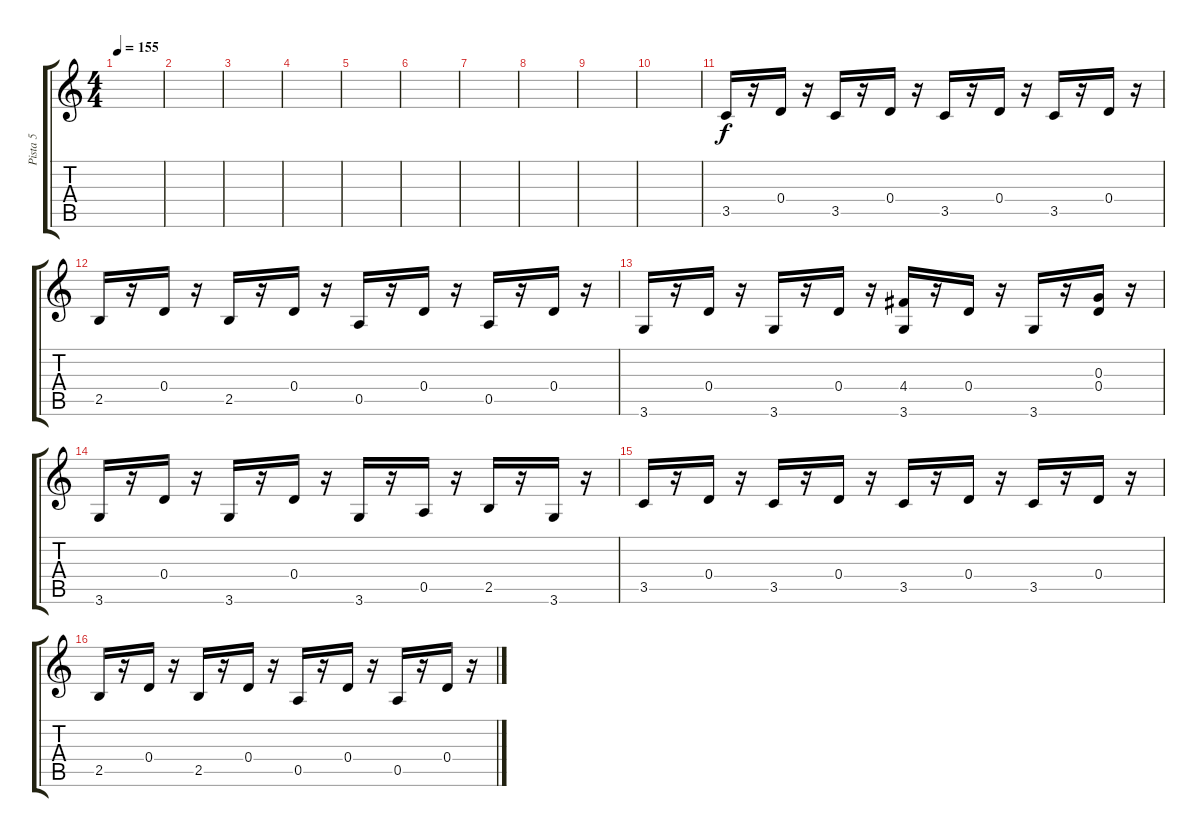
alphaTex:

\track ("Pista 5" "Pista 5") {instrument contrabass}
\staff {score tabs}
\tuning (E4 B3 G3 D3 A2 E2) {hide}
\ts (4 4)
\tempo 155
\clef g2
\ks c
|
|
|
|
|
|
|
|
|
|
3.5.16 r.16 0.4.16 r.16 3.5.16 r.16 0.4.16 r.16 3.5.16 r.16 0.4.16 r.16 3.5.16 r.16 0.4.16 r.16 |
2.5.16 r.16 0.4.16 r.16 2.5.16 r.16 0.4.16 r.16 0.5.16 r.16 0.4.16 r.16 0.5.16 r.16 0.4.16 r.16 |
3.6.16{volume 12} r.16 0.4.16 r.16 3.6.16 r.16 0.4.16 r.16 (4.4 3.6).16 r.16 0.4.16 r.16 3.6.16 r.16 (0.3 0.4).16 r.16 |
3.6.16 r.16 0.4.16 r.16 3.6.16 r.16 0.4.16 r.16 3.6.16 r.16 0.5.16 r.16 2.5.16 r.16 3.6.16 r.16 |
3.5.16 r.16 0.4.16 r.16 3.5.16 r.16 0.4.16 r.16 3.5.16 r.16 0.4.16 r.16 3.5.16 r.16 0.4.16 r.16 |
2.5.16 r.16 0.4.16 r.16 2.5.16 r.16 0.4.16 r.16 0.5.16 r.16 0.4.16 r.16 0.5.16 r.16 0.4.16 r.16
